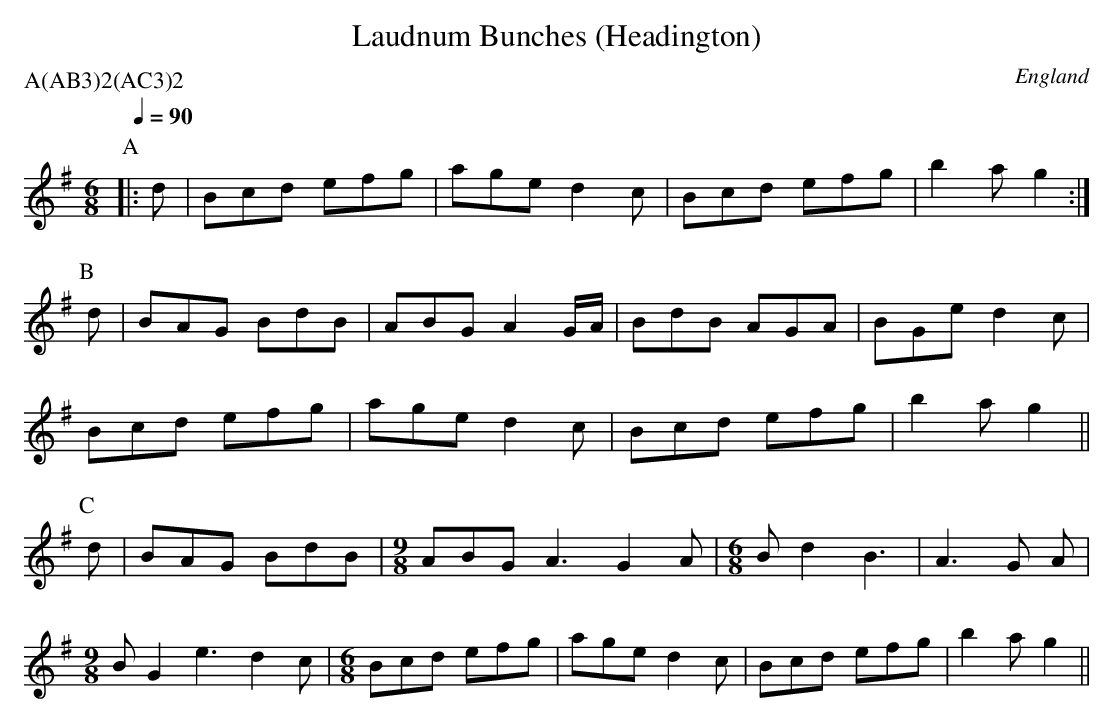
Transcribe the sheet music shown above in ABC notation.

X:1
T:Laudnum Bunches (Headington)
O:England
L:1/8
M:6/8
P:A(AB3)2(AC3)2
K:G major
Q:1/4=90
P:A
|:d | Bcd efg | age d2c | Bcd efg | b2a g2 :|
P:B
d | BAG BdB | ABG A2G/2A/2 | BdB AGA | BGe d2 c |
Bcd efg | age d2c | Bcd efg | b2a g2 ||
P:C
d | BAG BdB |[M:9/8] ABG A3 G2A|[M:6/8] B d2 B3 | A3 G A|
M:9/8
B G2 e3 d2c |[M:6/8] Bcd efg | age d2c | Bcd efg | b2 a g2 ||
